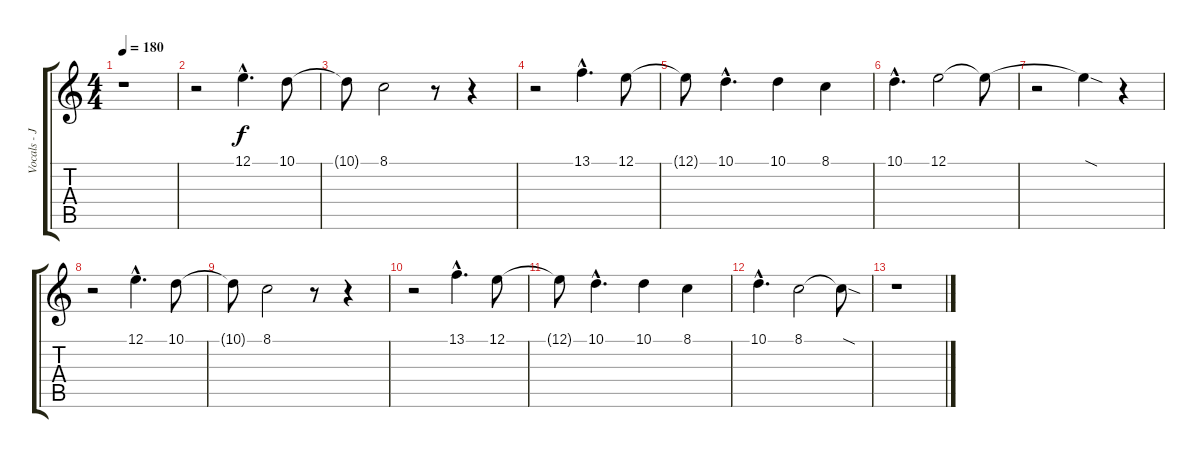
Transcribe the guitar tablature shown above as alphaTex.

\track ("Vocals - Juan Gallardo" "Vocals - J") {instrument stringensemble1}
\staff {score tabs}
\tuning (E4 B3 G3 D3 A2 E2) {hide}
\ts (4 4)
\tempo 180
\clef g2
\ks c
r.1{dy f} |
r.2 12.1{hac}.4{d} 10.1.8 |
10.1{t}.8 8.1.2 r.8 r.4 |
r.2 13.1{hac}.4{d} 12.1.8 |
12.1{t}.8 10.1{hac}.4{d} 10.1.4 8.1.4 |
10.1{hac}.4{d} 12.1.2 12.1{t}.8 |
r.2 12.1{sod t}.4 r.4 |
r.2 12.1{hac}.4{d} 10.1.8 |
10.1{t}.8 8.1.2 r.8 r.4 |
r.2 13.1{hac}.4{d} 12.1.8 |
12.1{t}.8 10.1{hac}.4{d} 10.1.4 8.1.4 |
10.1{hac}.4{d} 8.1.2 8.1{sod t}.8 |
r.1
